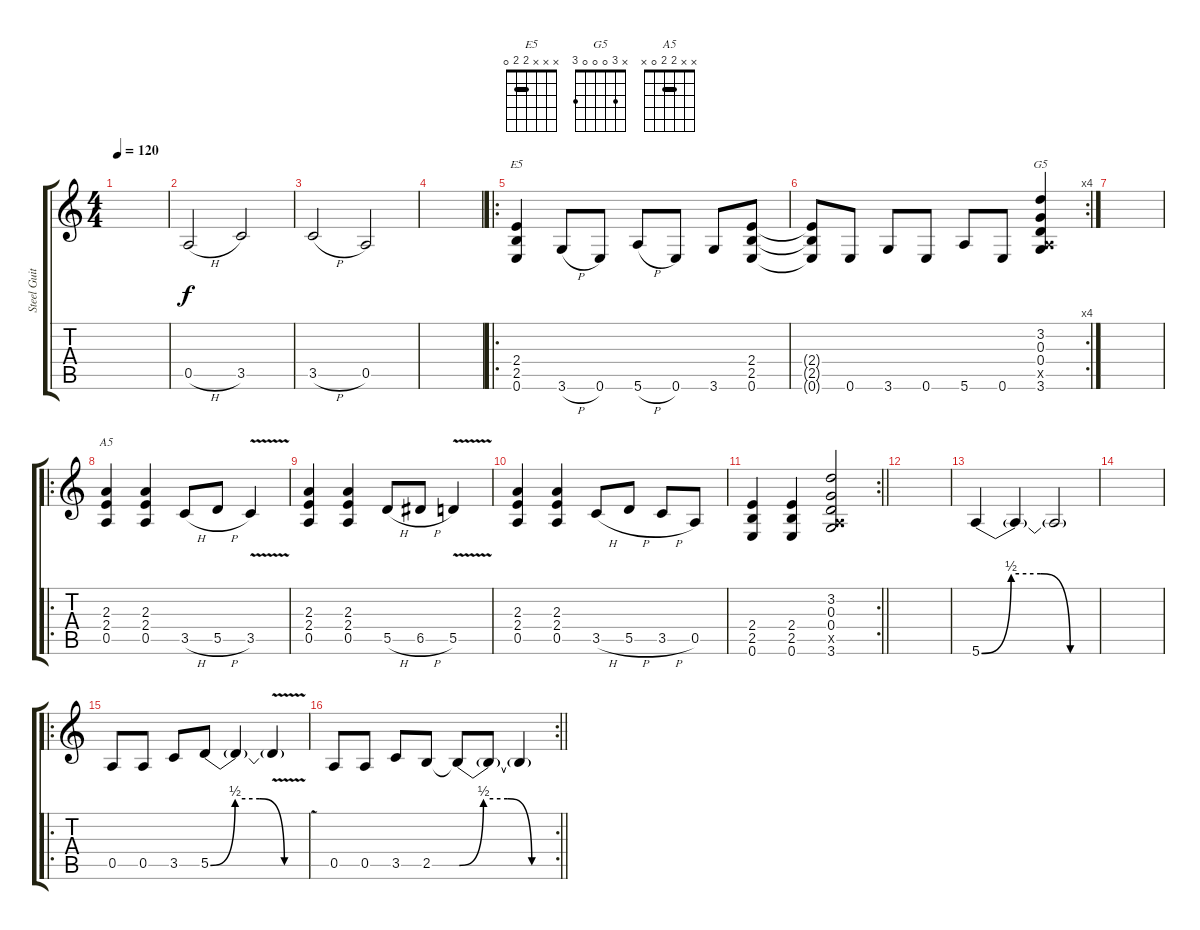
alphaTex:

\track ("Steel Guitar" "Steel Guit") {instrument acousticguitarsteel}
\staff {score tabs}
\tuning (E4 B3 G3 D3 A2 E2) {hide}
\chord ("E5" x x x 2 2 0) {barre 2}
\chord ("G5" x 3 0 0 0 3)
\chord ("A5" x x 2 2 0 x) {barre 2}
\ts (4 4)
\section ("" "")
\tempo 120
\clef g2
\ks c
|
0.5{h}.2 3.5.2 |
3.5{h}.2 0.5.2 |
|
\ro
(2.4 2.5 0.6).4{ch "E5"} 3.6{h}.8 0.6.8 5.6{h}.8 0.6.8 3.6.8 (2.4 2.5 0.6).8 |
\rc 4
(2.4{t} 2.5{t} 0.6{t}).8 0.6.8 3.6.8 0.6.8 5.6.8 0.6.8{txt ""} (3.2 0.3 0.4 0.5{x} 3.6).4{ch "G5"} |
|
\ro
(2.3 2.4 0.5).4{ch "A5"} (2.3 2.4 0.5).4 3.5{h}.8 5.5{h}.8 3.5{v}.4 |
(2.3 2.4 0.5).4 (2.3 2.4 0.5).4 5.5{h}.8 6.5{h}.8 5.5{v}.4 |
(2.3 2.4 0.5).4 (2.3 2.4 0.5).4 3.5{h}.8 5.5{h}.8 3.5{h}.8 0.5.8 |
\rc 2
\barLineRight lightlight
(2.4 2.5 0.6).4 (2.4 2.5 0.6).4 (3.2 0.3 0.4 0.5{x} 3.6).2 |
\section ("" "")
|
5.6{be (custom 0 0 15 2 30 2 45 0 60 0)}.4 5.6{t}.4 5.6{t}.2 |
|
\ro
0.5.8 0.5.8 3.5.8 5.5{be (custom 0 0 15 2 30 2 45 0 60 0)}.8 5.5{t}.4 5.5{v t}.4 |
\rc 2
\barLineRight lightlight
0.5.8 0.5.8 3.5.8 2.5.8 2.5{be (custom 0 0 15 2 30 2 45 0 60 0) t}.8 2.5{t}.8 2.5{t}.4
